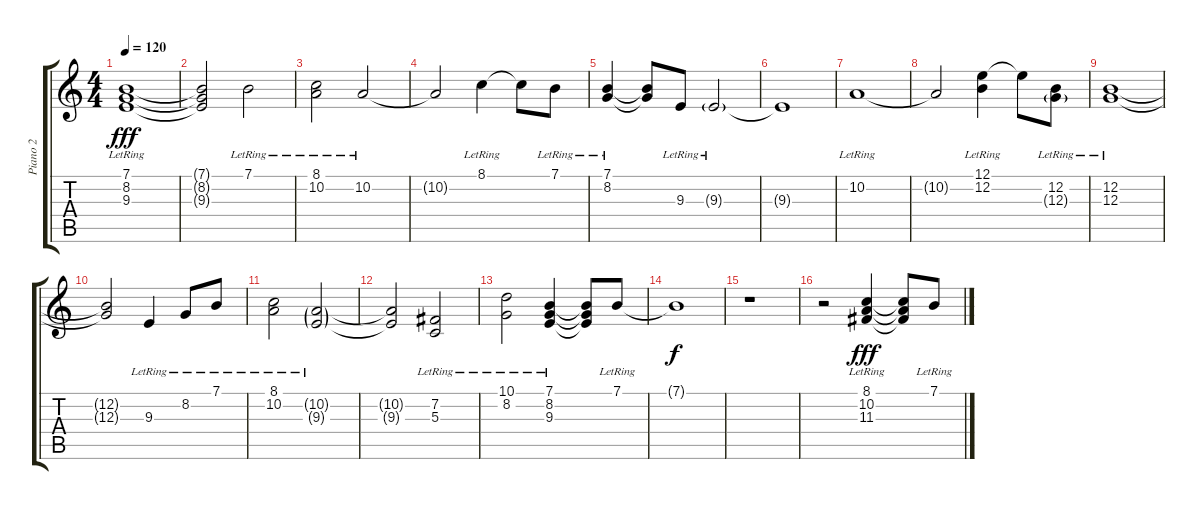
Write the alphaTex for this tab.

\track ("Piano 2" "Piano 2") {instrument blownbottle}
\staff {score tabs}
\tuning (E4 B3 G3 D3 A2 E2) {hide}
\ts (4 4)
\tempo 120
\clef g2
\ks c
(7.1{lr} 8.2{lr} 9.3{lr}).1{dy fff} |
(7.1{t} 8.2{t} 9.3{t}).2 7.1{lr}.2 |
(8.1{lr} 10.2{lr}).2 10.2{lr}.2 |
10.2{t}.2 8.1{lr}.4 8.1{t}.8 7.1{lr}.8 |
(7.1{lr} 8.2{lr}).4 (7.1{t} 8.2{t}).8 9.3{lr}.8 9.3{g lr}.2 |
9.3{t}.1 |
10.2{lr}.1 |
10.2{t}.2 (12.1{lr} 12.2{lr}).4 12.1{t}.8 (12.2{lr} 12.3{g}).8 |
(12.2{lr} 12.3).1 |
(12.2{t} 12.3{t}).2 9.3{lr}.4 8.2{lr}.8 7.1{lr}.8 |
(8.1{lr} 10.2{lr}).2 (10.2{g lr} 9.3{g lr}).2 |
(10.2{t} 9.3{t}).2 (7.2{lr} 5.3{lr}).2 |
(10.1{lr} 8.2{lr}).2 (7.1{lr} 8.2{lr} 9.3{lr}).4 (7.1{t} 8.2{t} 9.3{t}).8 7.1{lr}.8 |
7.1{t}.1{dy f} |
r.1 |
r.2 (8.1{lr} 10.2{lr} 11.3{lr}).4{dy fff} (8.1{t} 10.2{t} 11.3{t}).8 7.1{lr}.8
